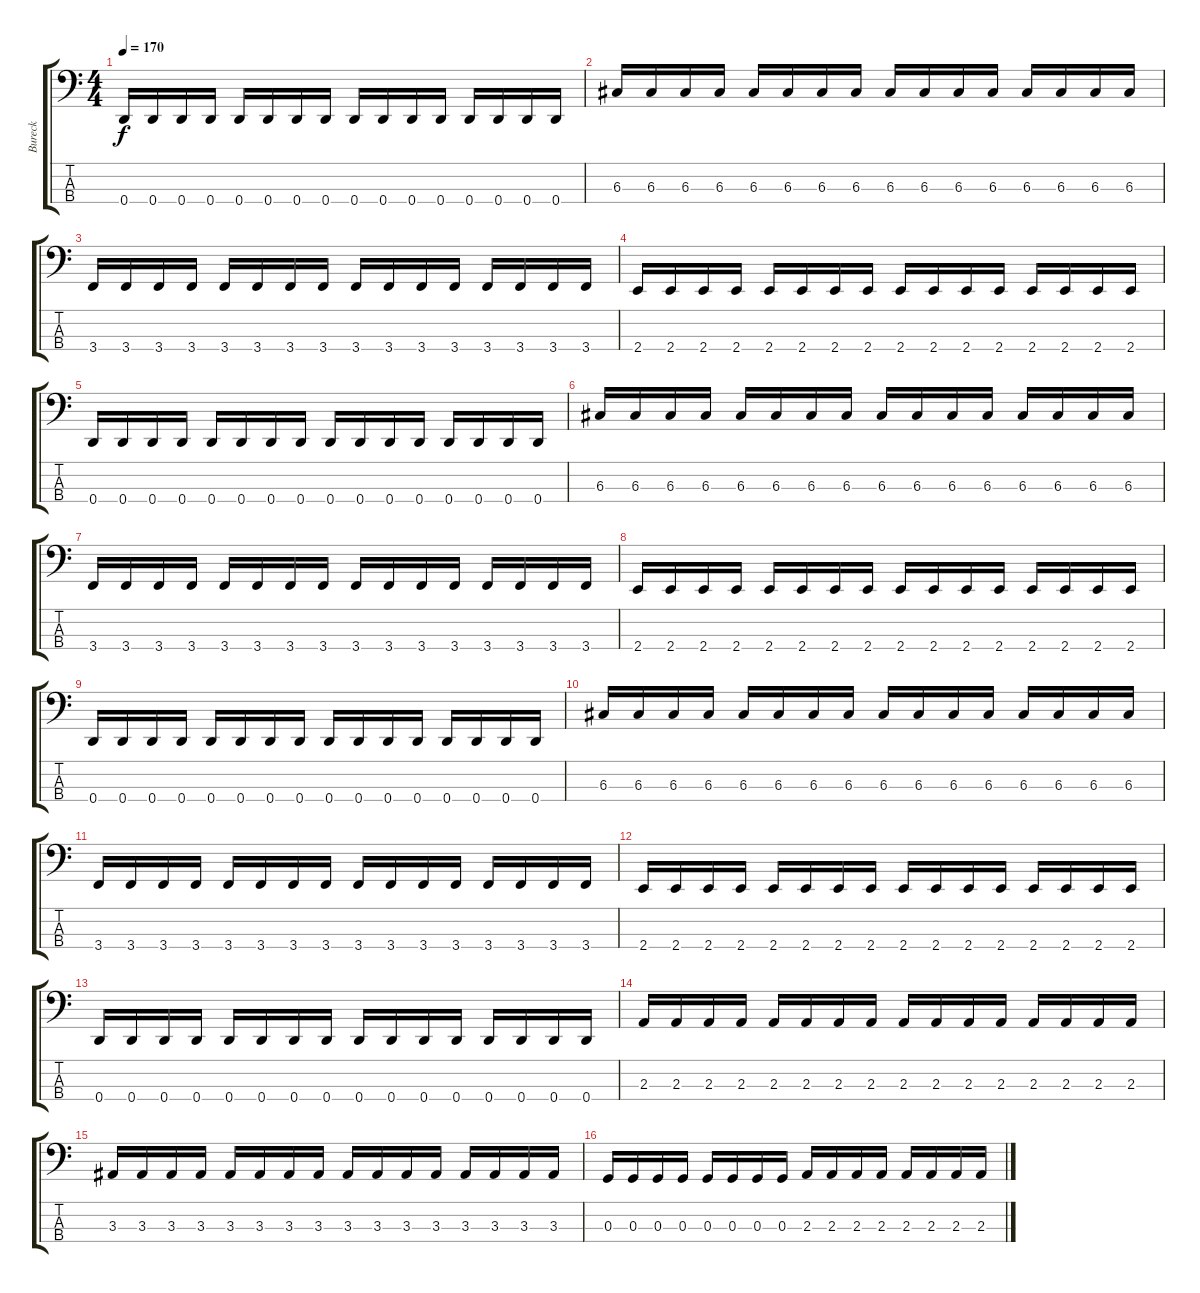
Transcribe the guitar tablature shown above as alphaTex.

\track ("Bureck" "Bureck") {instrument electricbassfinger}
\staff {score tabs}
\tuning (F2 C2 G1 D1) {hide}
\ts (4 4)
\tempo 170
\clef f4
\ks c
0.4.16{dy f} 0.4.16 0.4.16 0.4.16 0.4.16 0.4.16 0.4.16 0.4.16 0.4.16 0.4.16 0.4.16 0.4.16 0.4.16 0.4.16 0.4.16 0.4.16 |
6.3.16 6.3.16 6.3.16 6.3.16 6.3.16 6.3.16 6.3.16 6.3.16 6.3.16 6.3.16 6.3.16 6.3.16 6.3.16 6.3.16 6.3.16 6.3.16 |
3.4.16 3.4.16 3.4.16 3.4.16 3.4.16 3.4.16 3.4.16 3.4.16 3.4.16 3.4.16 3.4.16 3.4.16 3.4.16 3.4.16 3.4.16 3.4.16 |
2.4.16 2.4.16 2.4.16 2.4.16 2.4.16 2.4.16 2.4.16 2.4.16 2.4.16 2.4.16 2.4.16 2.4.16 2.4.16 2.4.16 2.4.16 2.4.16 |
0.4.16 0.4.16 0.4.16 0.4.16 0.4.16 0.4.16 0.4.16 0.4.16 0.4.16 0.4.16 0.4.16 0.4.16 0.4.16 0.4.16 0.4.16 0.4.16 |
6.3.16 6.3.16 6.3.16 6.3.16 6.3.16 6.3.16 6.3.16 6.3.16 6.3.16 6.3.16 6.3.16 6.3.16 6.3.16 6.3.16 6.3.16 6.3.16 |
3.4.16 3.4.16 3.4.16 3.4.16 3.4.16 3.4.16 3.4.16 3.4.16 3.4.16 3.4.16 3.4.16 3.4.16 3.4.16 3.4.16 3.4.16 3.4.16 |
2.4.16 2.4.16 2.4.16 2.4.16 2.4.16 2.4.16 2.4.16 2.4.16 2.4.16 2.4.16 2.4.16 2.4.16 2.4.16 2.4.16 2.4.16 2.4.16 |
0.4.16 0.4.16 0.4.16 0.4.16 0.4.16 0.4.16 0.4.16 0.4.16 0.4.16 0.4.16 0.4.16 0.4.16 0.4.16 0.4.16 0.4.16 0.4.16 |
6.3.16 6.3.16 6.3.16 6.3.16 6.3.16 6.3.16 6.3.16 6.3.16 6.3.16 6.3.16 6.3.16 6.3.16 6.3.16 6.3.16 6.3.16 6.3.16 |
3.4.16 3.4.16 3.4.16 3.4.16 3.4.16 3.4.16 3.4.16 3.4.16 3.4.16 3.4.16 3.4.16 3.4.16 3.4.16 3.4.16 3.4.16 3.4.16 |
2.4.16 2.4.16 2.4.16 2.4.16 2.4.16 2.4.16 2.4.16 2.4.16 2.4.16 2.4.16 2.4.16 2.4.16 2.4.16 2.4.16 2.4.16 2.4.16 |
0.4.16 0.4.16 0.4.16 0.4.16 0.4.16 0.4.16 0.4.16 0.4.16 0.4.16 0.4.16 0.4.16 0.4.16 0.4.16 0.4.16 0.4.16 0.4.16 |
2.3.16 2.3.16 2.3.16 2.3.16 2.3.16 2.3.16 2.3.16 2.3.16 2.3.16 2.3.16 2.3.16 2.3.16 2.3.16 2.3.16 2.3.16 2.3.16 |
3.3.16 3.3.16 3.3.16 3.3.16 3.3.16 3.3.16 3.3.16 3.3.16 3.3.16 3.3.16 3.3.16 3.3.16 3.3.16 3.3.16 3.3.16 3.3.16 |
0.3.16 0.3.16 0.3.16 0.3.16 0.3.16 0.3.16 0.3.16 0.3.16 2.3.16 2.3.16 2.3.16 2.3.16 2.3.16 2.3.16 2.3.16 2.3.16
